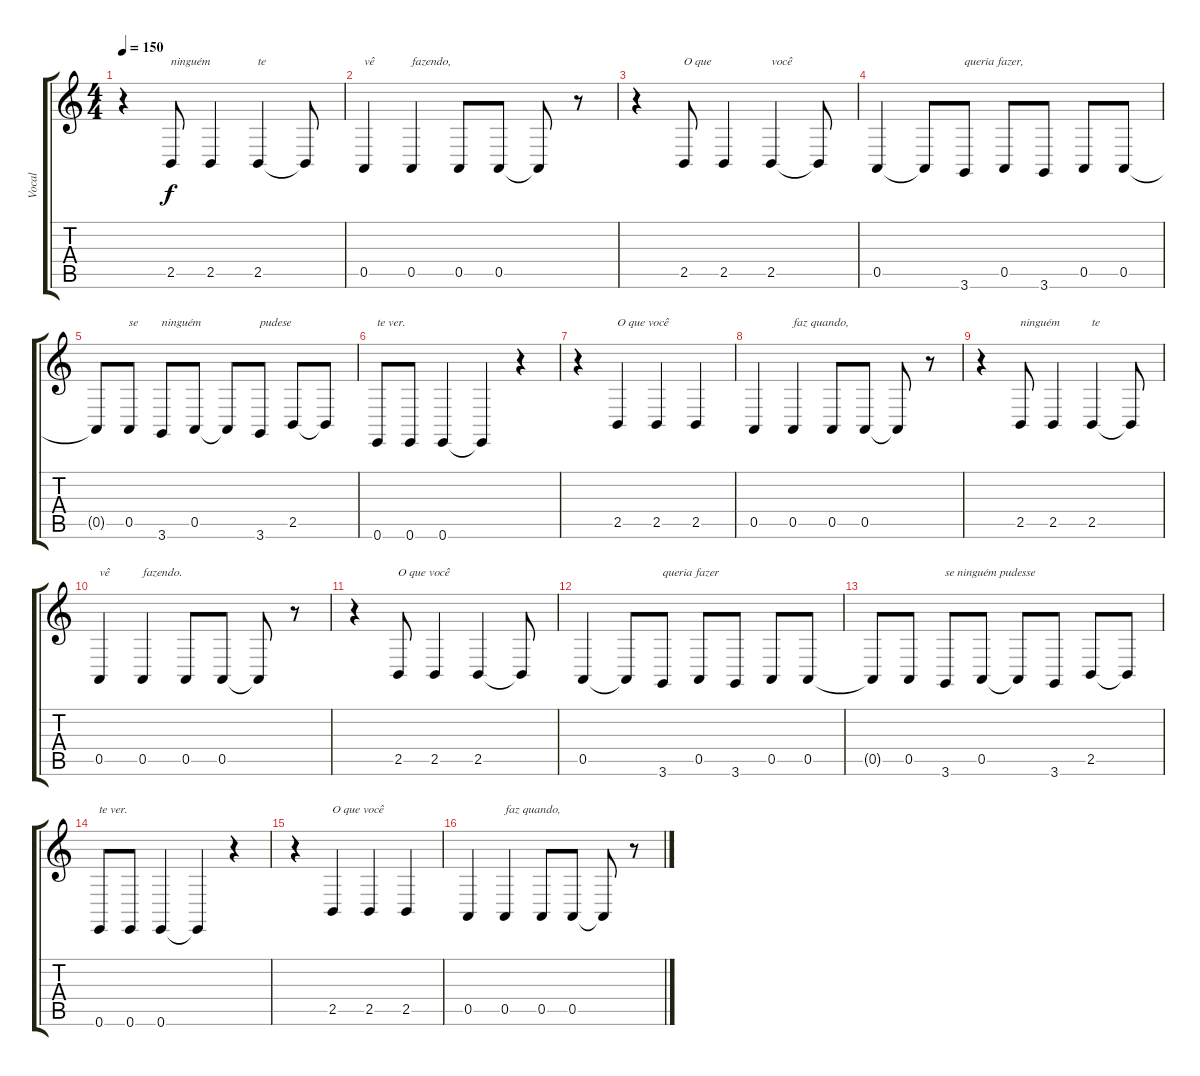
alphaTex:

\track ("Vocal" "Vocal") {instrument baritonesax}
\staff {score tabs}
\tuning (E4 B3 G3 D3 A2 E2) {hide}
\ts (4 4)
\tempo 150
\clef g2
\ks c
r.4{dy f} 2.5.8{txt "ninguém"} 2.5.4 2.5.4{txt "te"} 2.5{t}.8 |
0.5.4{txt "vê"} 0.5.4{txt "fazendo,"} 0.5.8 0.5.8 0.5{t}.8 r.8 |
r.4 2.5.8{txt "O que"} 2.5.4 2.5.4{txt "você"} 2.5{t}.8 |
0.5.4 0.5{t}.8 3.6.8{txt "queria fazer,"} 0.5.8 3.6.8 0.5.8 0.5.8 |
0.5{t}.8 0.5.8{txt "se"} 3.6.8{txt "ninguém"} 0.5.8 0.5{t}.8 3.6.8{txt "pudese"} 2.5.8 2.5{t}.8 |
0.6.8{txt "te ver."} 0.6.8 0.6.4 0.6{t}.4 r.4 |
r.4 2.5.4{txt "O que você"} 2.5.4 2.5.4 |
0.5.4 0.5.4{txt "faz quando,"} 0.5.8 0.5.8 0.5{t}.8 r.8 |
r.4 2.5.8{txt "ninguém "} 2.5.4 2.5.4{txt "te"} 2.5{t}.8 |
0.5.4{txt "vê"} 0.5.4{txt "fazendo."} 0.5.8 0.5.8 0.5{t}.8 r.8 |
r.4 2.5.8{txt "O que você"} 2.5.4 2.5.4 2.5{t}.8 |
0.5.4 0.5{t}.8 3.6.8{txt "queria fazer"} 0.5.8 3.6.8 0.5.8 0.5.8 |
0.5{t}.8 0.5.8 3.6.8{txt "se ninguém pudesse"} 0.5.8 0.5{t}.8 3.6.8 2.5.8 2.5{t}.8 |
0.6.8{txt "te ver."} 0.6.8 0.6.4 0.6{t}.4 r.4 |
r.4 2.5.4{txt "O que você"} 2.5.4 2.5.4 |
0.5.4 0.5.4{txt "faz quando,"} 0.5.8 0.5.8 0.5{t}.8 r.8
